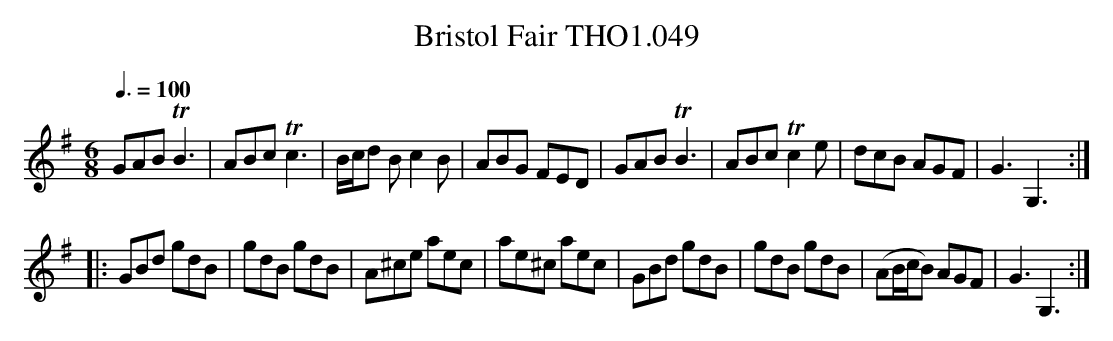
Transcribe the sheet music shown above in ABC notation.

X:1
T:Bristol Fair THO1.049
M:6/8
L:1/8
Q:3/8=100
K:G
GAB TB3|ABc Tc3|B/c/d B c2 B|ABG FED|\
GAB TB3|ABc Tc2 e|dcB AGF|G3G,3:|
|:GBd gdB|gdB gdB|A^ce aec|ae^c aec|\
GBd gdB|gdB gdB|(AB/c/B) AGF|G3G,3:|
